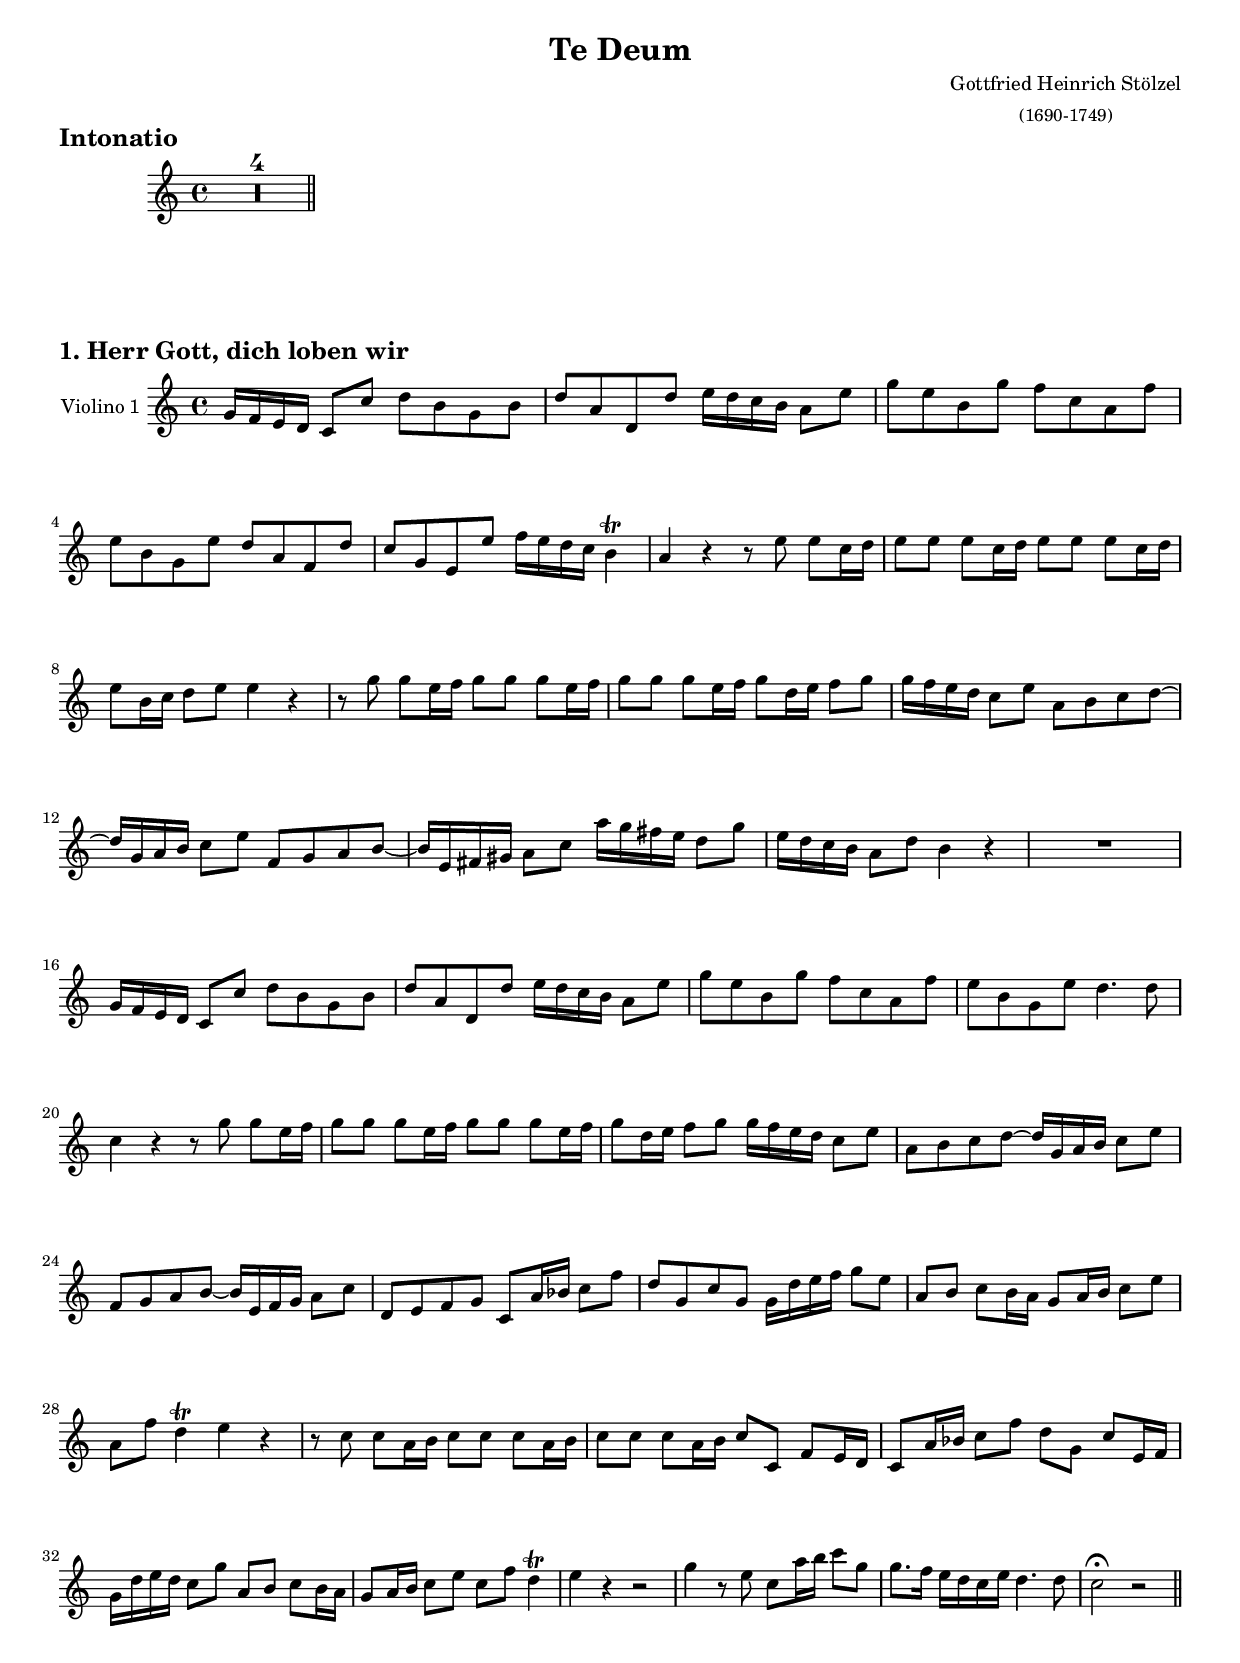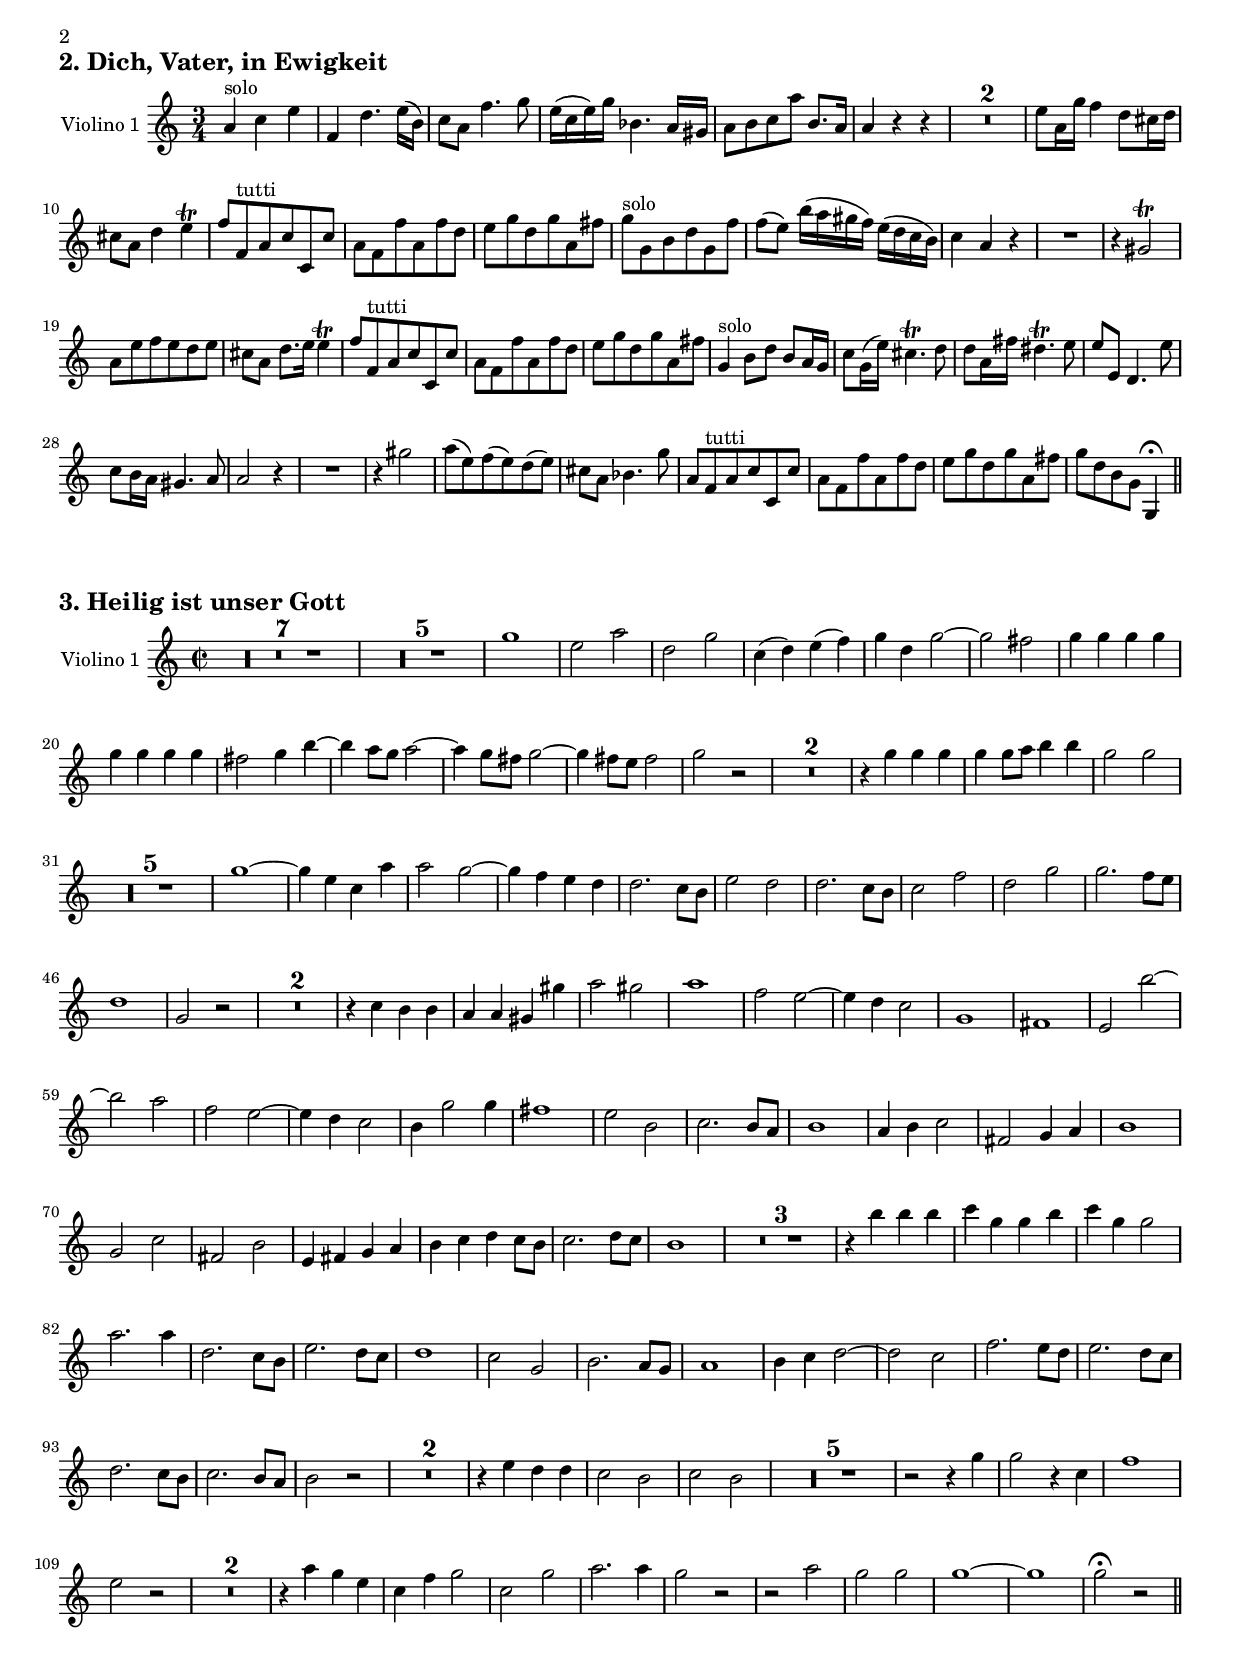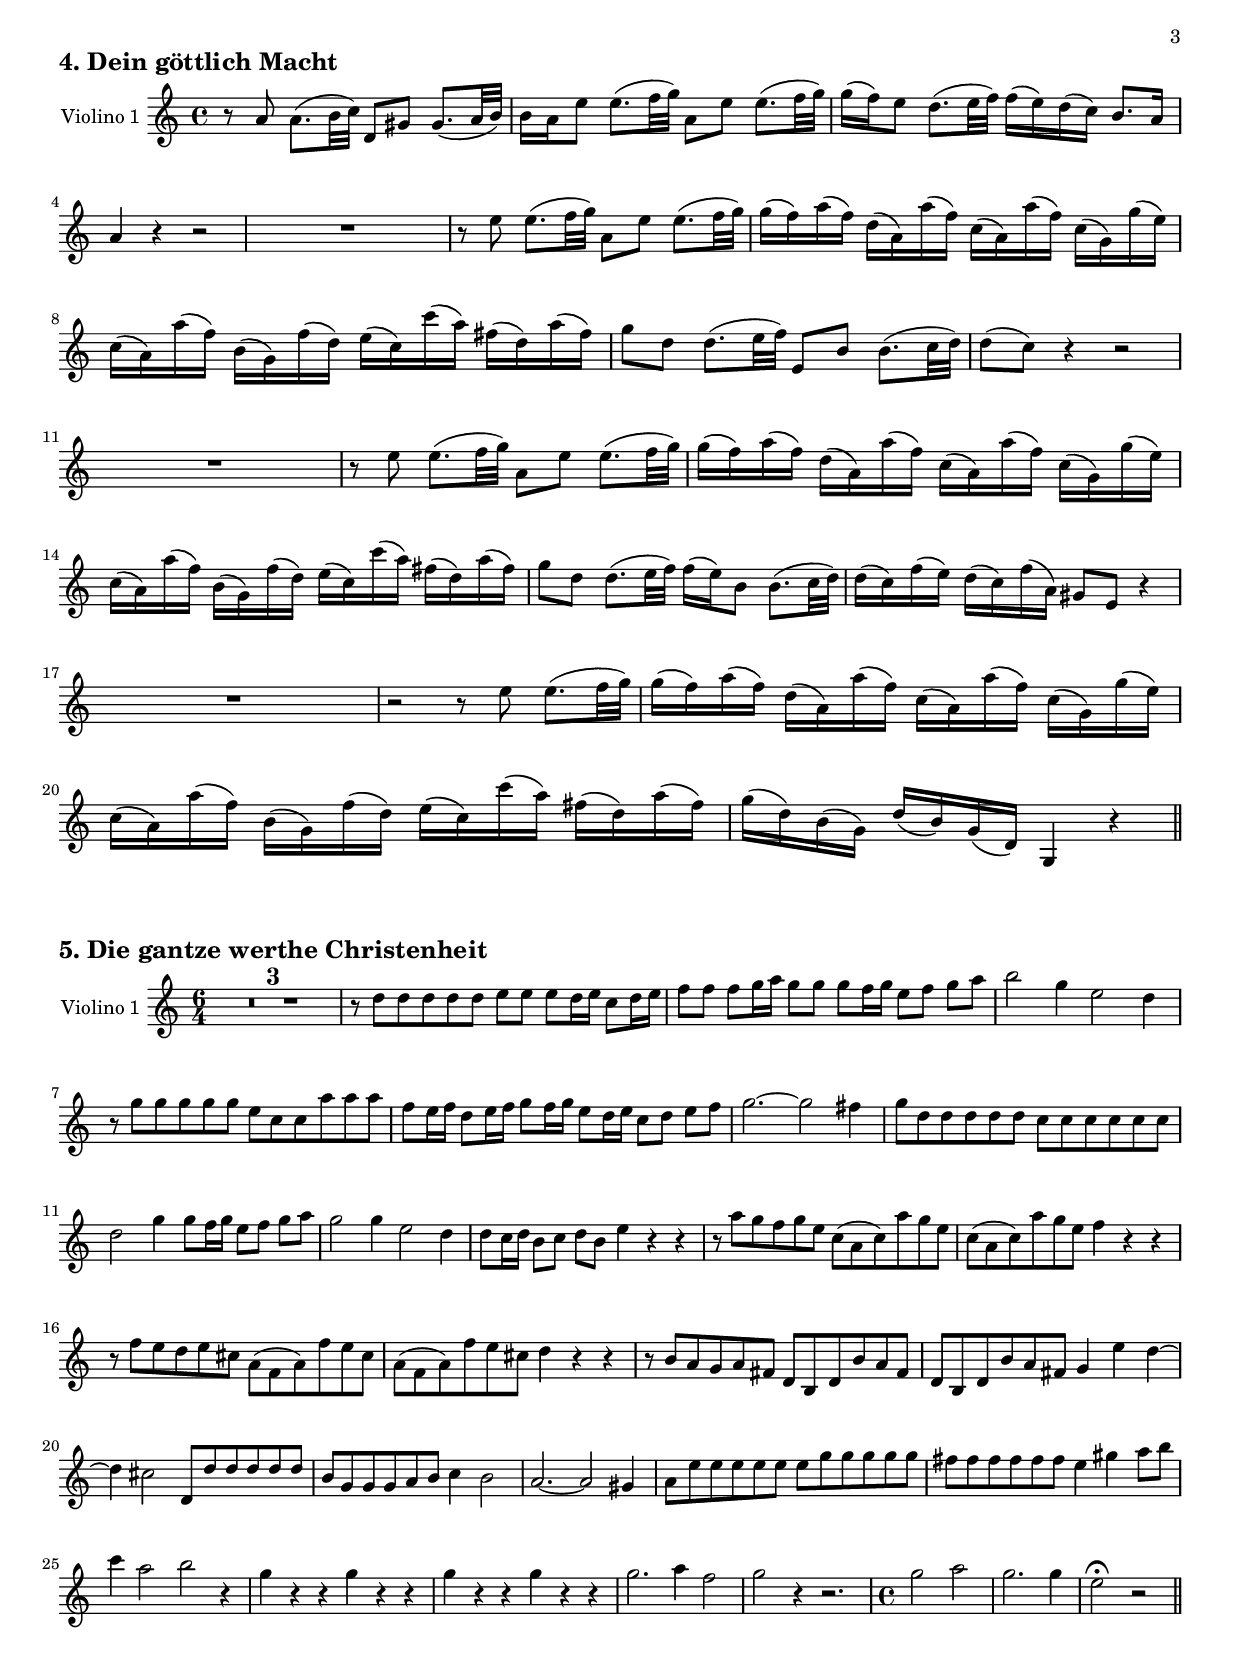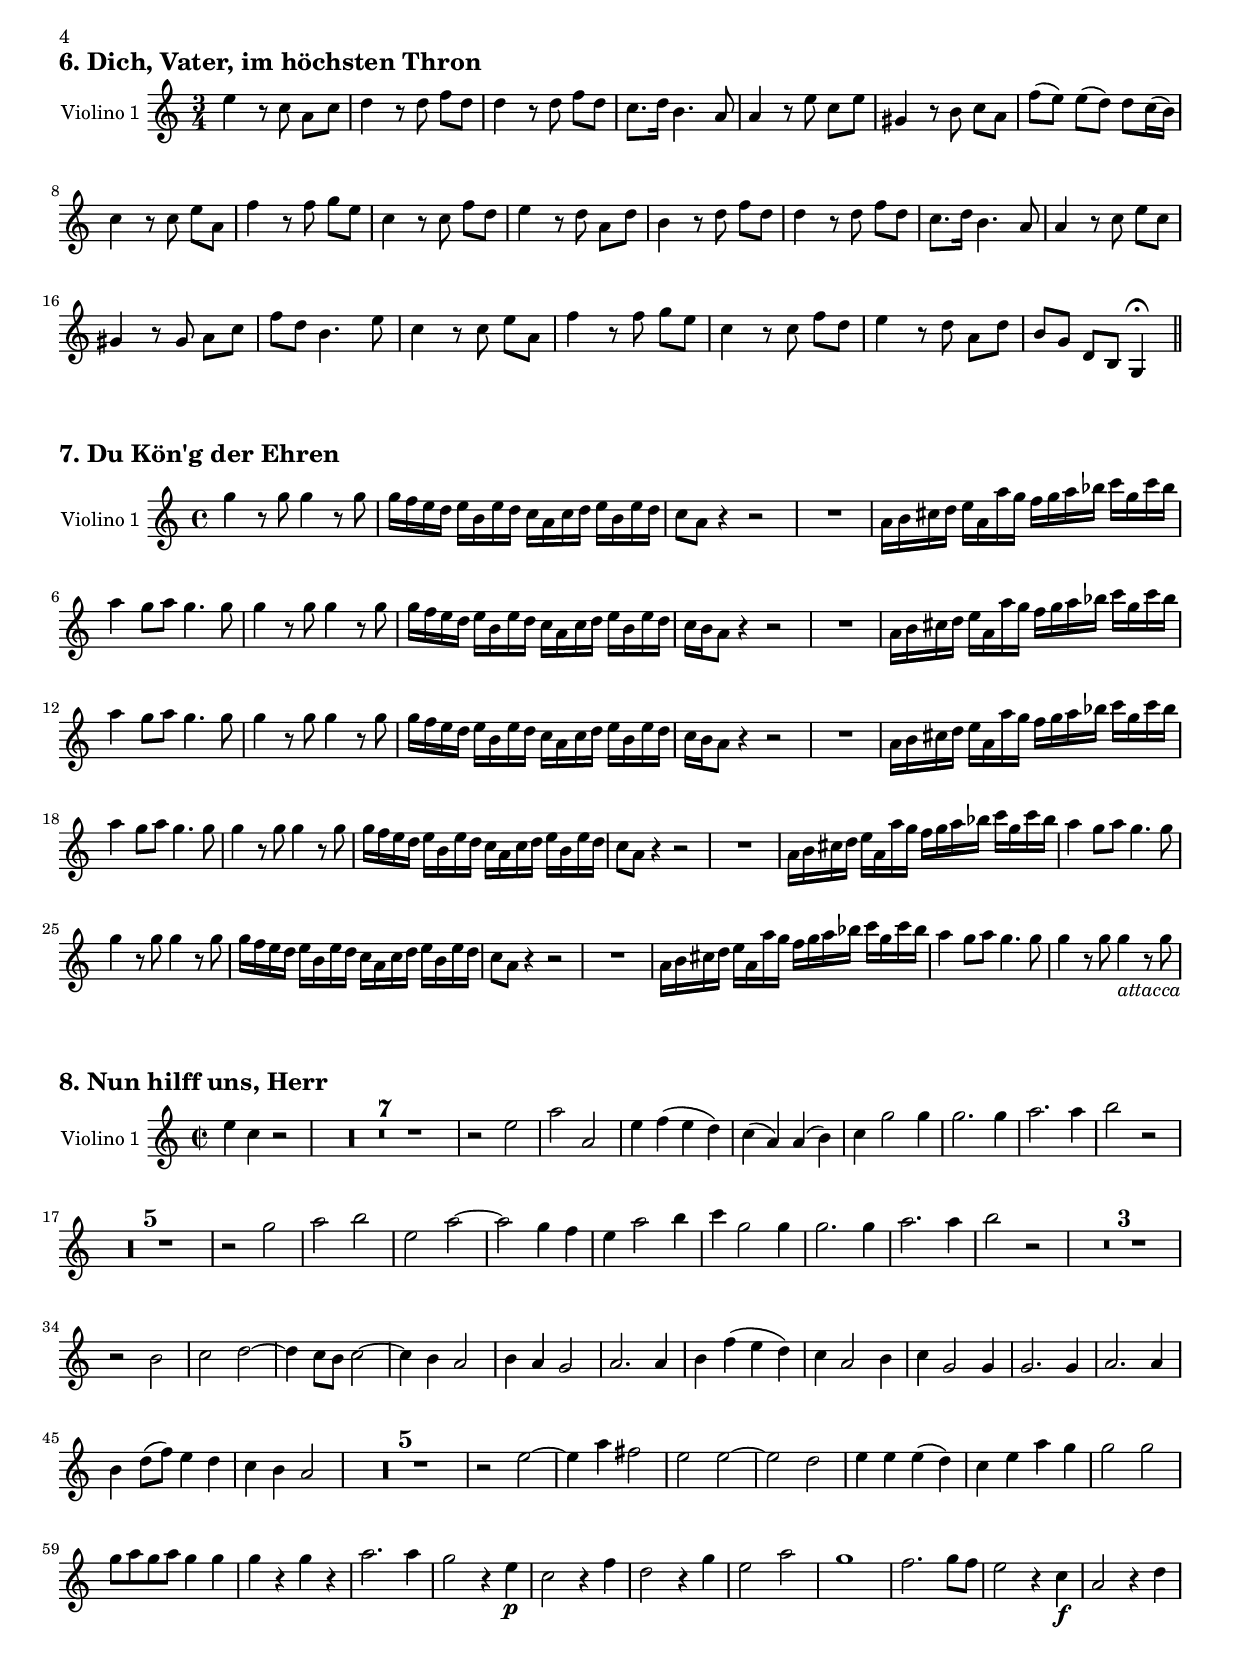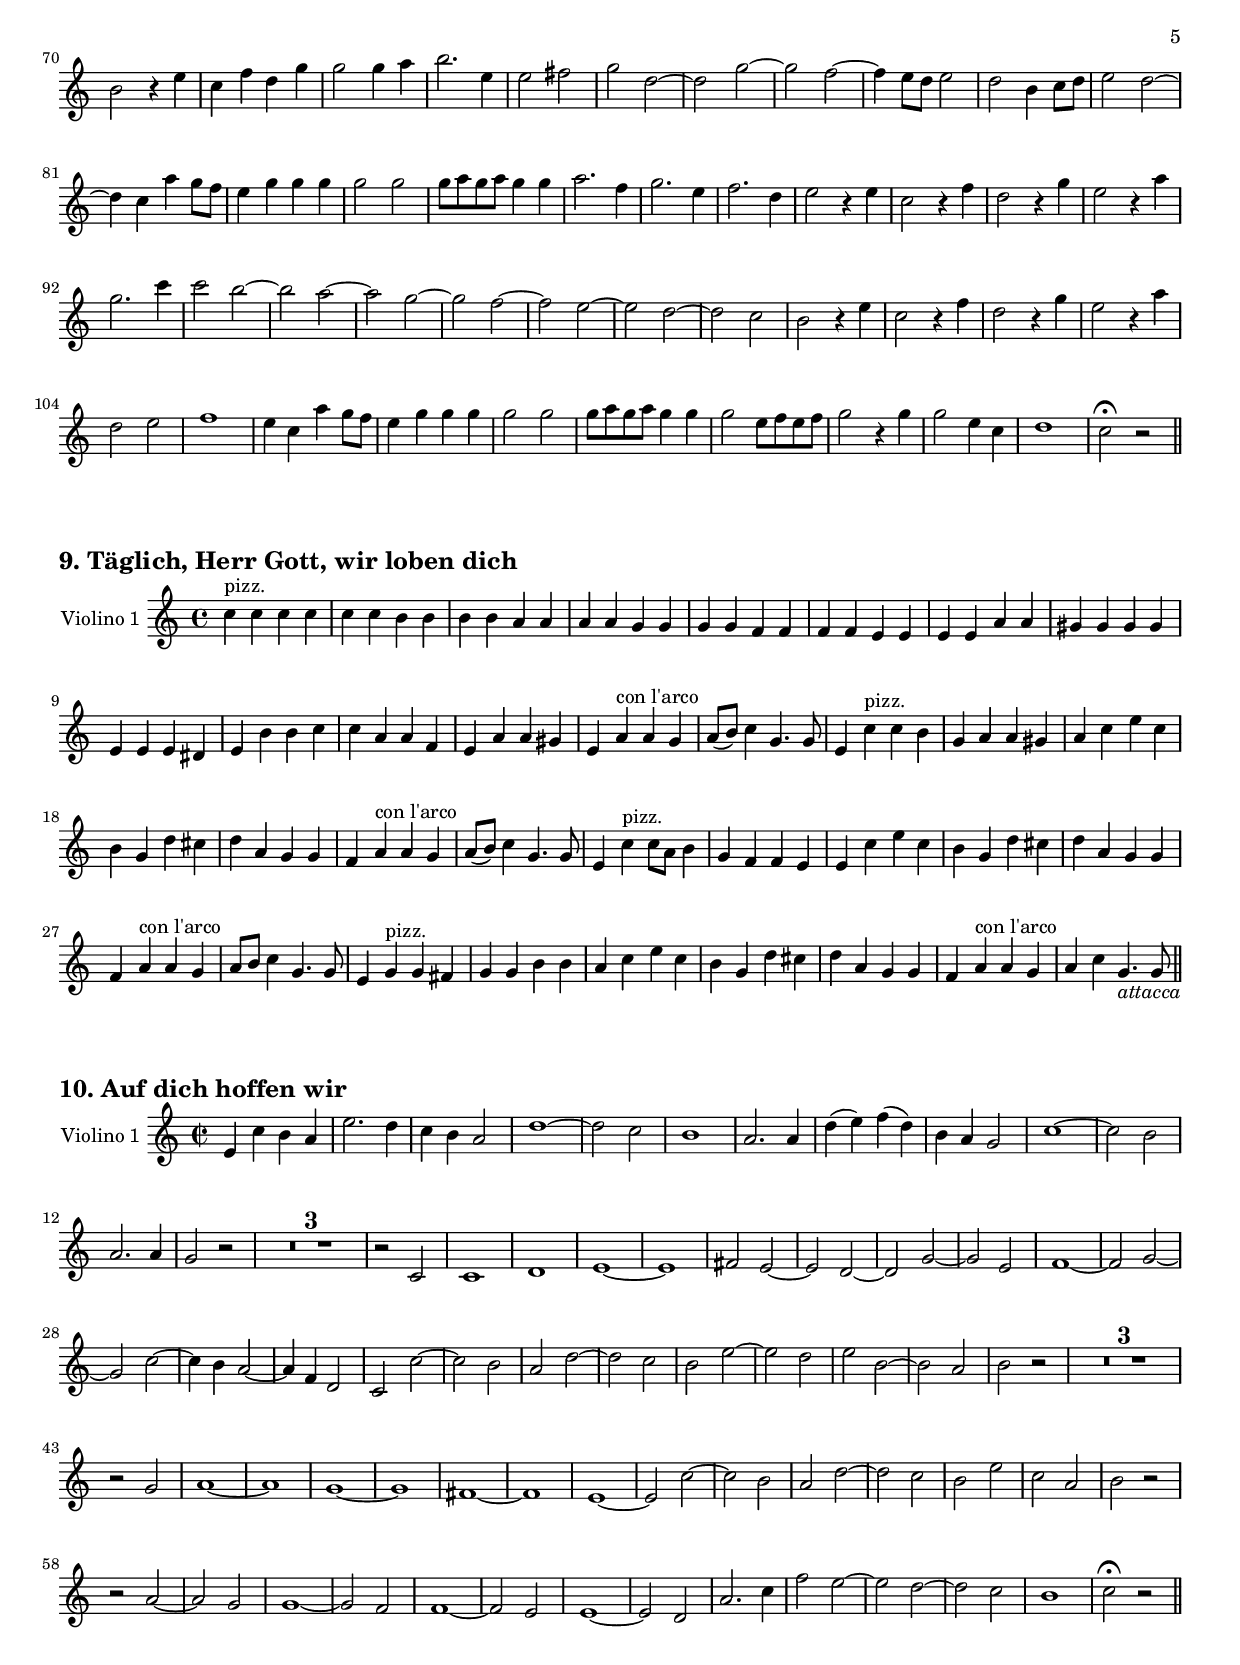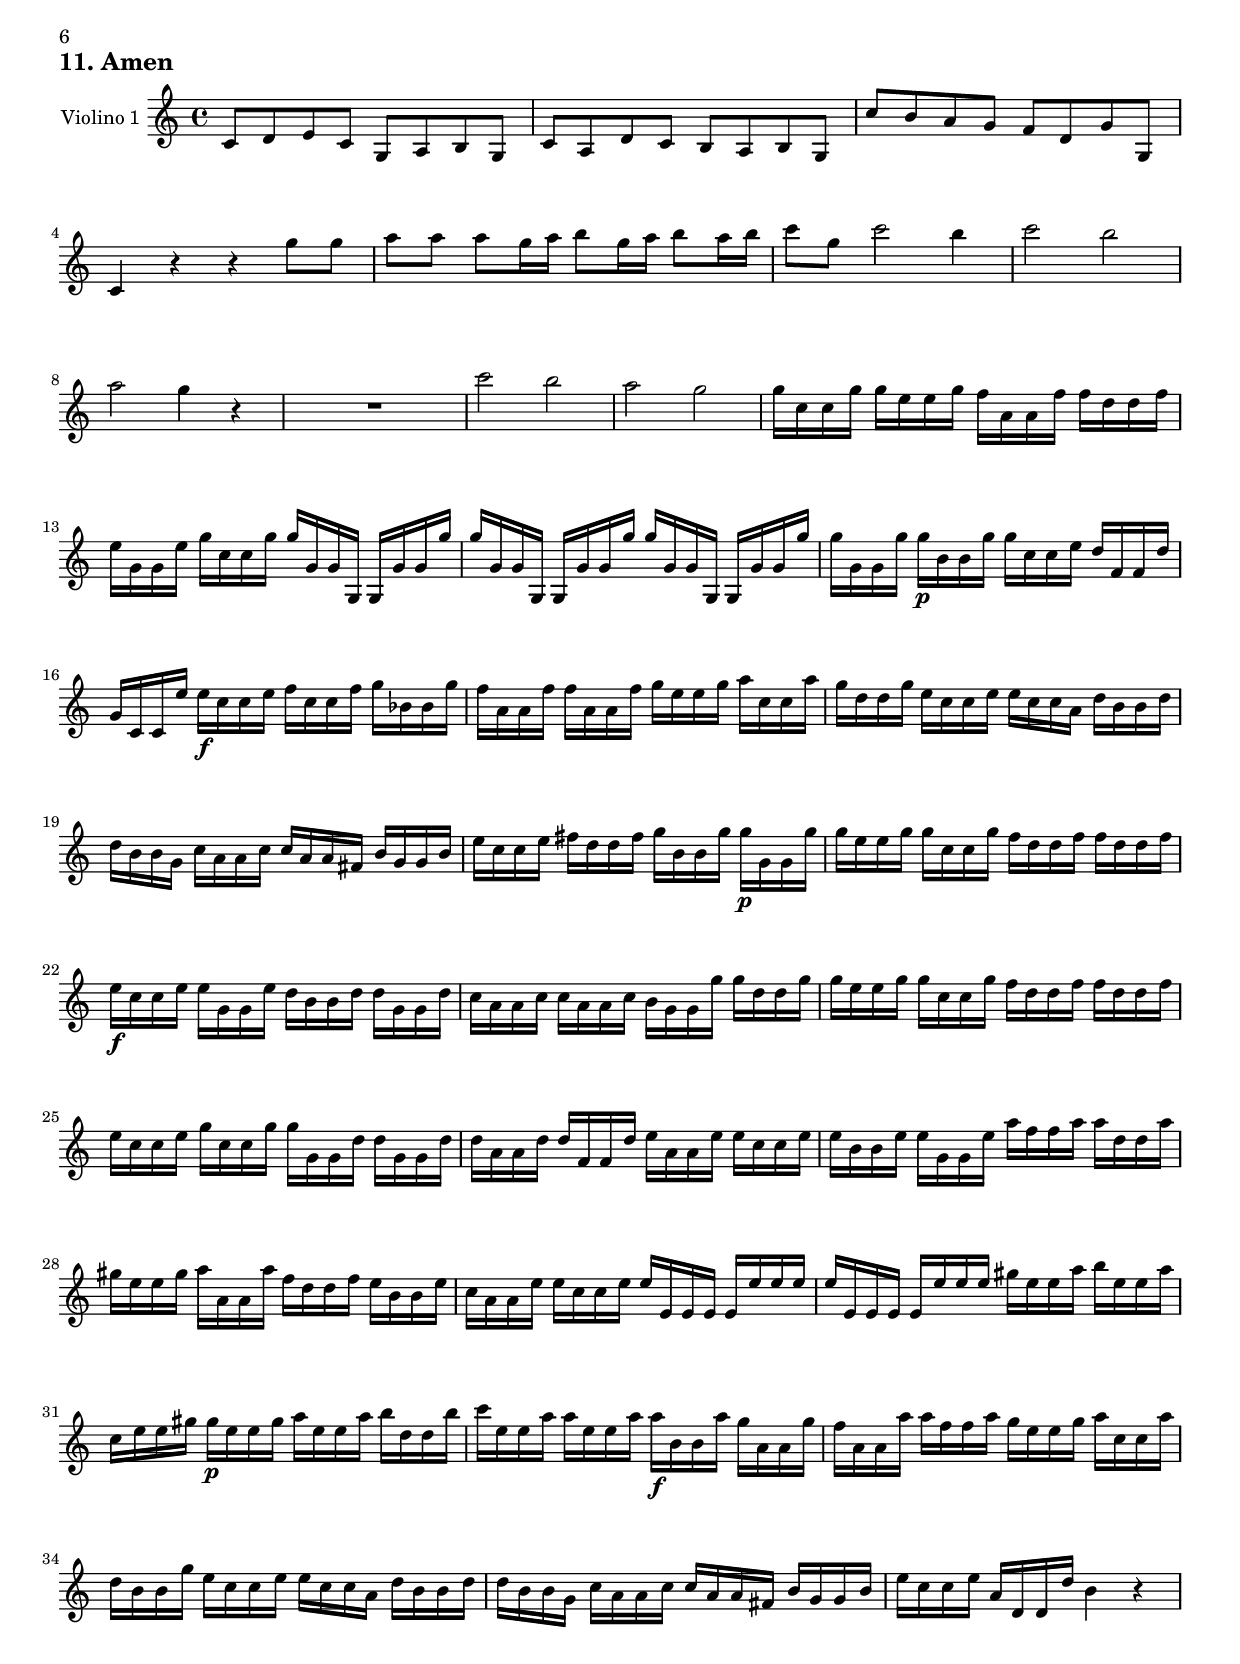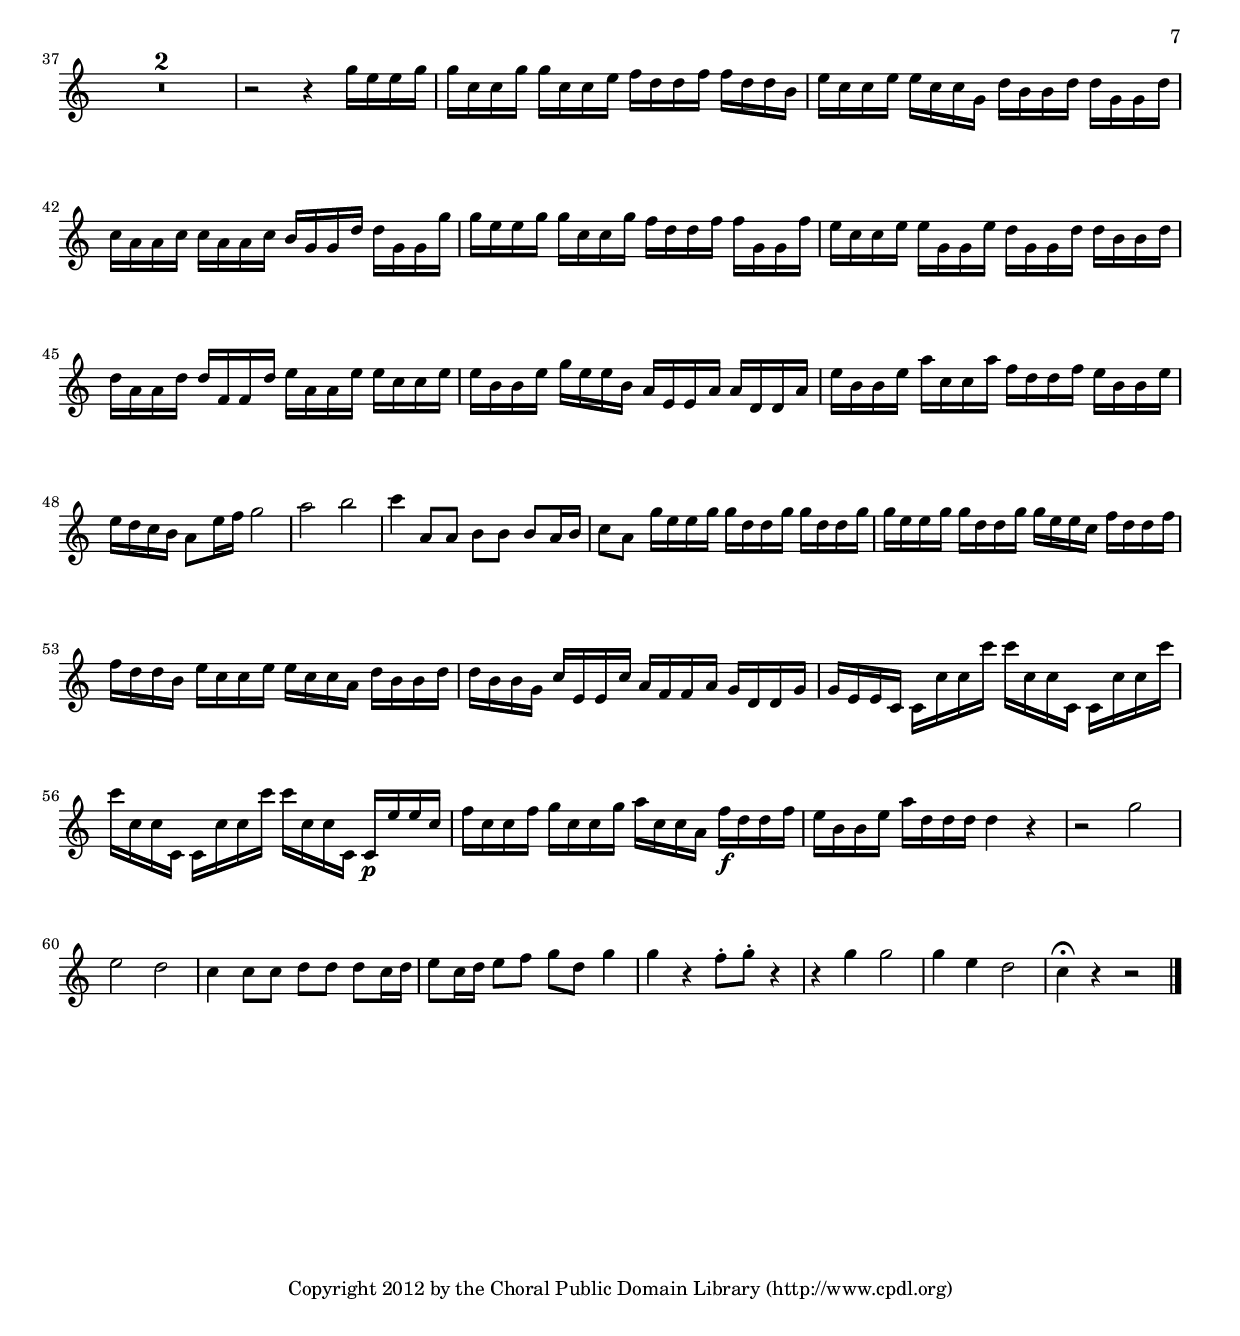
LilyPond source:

%
%
%    G.H. Stölzel - Te Deum
%
%    Orchestermaterial:
%         Stimme 1: Oboe
%         Stimme 2: Trompete 1 - 3
%         Stimme 3: Pauken
%    ---> Stimme 4: Vl. 1
%         Stimme 5: Vl. 2
%         Stimme 6: Vla. 1
%         Stimme 7: Vla. 2
%         Stimme 8: Vcl / Kb
%
%    transponierte Fassung in C-Dur (Original: D-Dur)
%    transposed version in C major (original: D major)
%
%    U. Schweizer (16.06.2012)
% 
%    (C) 2012 Choral Public Domain Library (www.cpdl.org)
%

#(set-global-staff-size 17)

#(set-default-paper-size "a4")

#(define-markup-command (toc-line layout props label text)
  (symbol? markup?)
  (interpret-markup layout props
   (markup #:fill-line (text #:page-ref label "8" "?"))))

\version "2.12.3"

\layout {
   \context { 
      \Score
         skipBars = ##t
         autoBeaming = ##f
   }
}

%
%   Teil 1
%
PartOneVoiceOneZero = \transpose c' bes \relative a' {
    \key d \major \time 4/4 a16 [ g16 fis16 e16 ] d8 [ d'8 ] e8 [ cis8 a8
    cis8 ] | % 2
    e8 [ b8 e,8 e'8 ] fis16 [ e16 d16 cis16 ] b8 [ fis'8 ] | % 3
    a8 [ fis8 cis8 a'8 ] g8 [ d8 b8 g'8 ] | % 4
    fis8 [ cis8 a8 fis'8 ] e8 [ b8 g8 e'8 ] | % 5
    d8 [ a8 fis8 fis'8 ] g16 [ fis16 e16 d16 ] cis4 \trill | % 6
    b4 r4 r8 fis'8 fis8 [ d16 e16 ] | % 7
    fis8 [ fis8 ] fis8 [ d16 e16 ] fis8 [ fis8 ] fis8 [ d16 e16 ] | % 8
    fis8 [ cis16 d16 ] e8 [ fis8 ] fis4 r4 | % 9
    r8 a8 a8 [ fis16 g16 ] a8 [ a8 ] a8 [ fis16 g16 ] | \barNumberCheck
    #10
    a8 [ a8 ] a8 [ fis16 g16 ] a8 [ e16 fis16 ] g8 [ a8 ] | % 11
    a16 [ g16 fis16 e16 ] d8 [ fis8 ] b,8 [ cis8 d8 e8 ~ ] | % 12
    e16 [ a,16 b16 cis16 ] d8 [ fis8 ] g,8 [ a8 b8 cis8 ~ ] | % 13
    cis16 [ fis,16 gis16 ais16 ] b8 [ d8 ] b'16 [ a16 gis16 fis16 ] e8 [
    a8 ] | % 14
    fis16 [ e16 d16 cis16 ] b8 [ e8 ] cis4 r4 | % 15
    R1 | % 16
    a16 [ g16 fis16 e16 ] d8 [ d'8 ] e8 [ cis8 a8 cis8 ] | % 17
    e8 [ b8 e,8 e'8 ] fis16 [ e16 d16 cis16 ] b8 [ fis'8 ] | % 18
    a8 [ fis8 cis8 a'8 ] g8 [ d8 b8 g'8 ] | % 19
    fis8 [ cis8 a8 fis'8 ] e4. e8 | \barNumberCheck #20
    d4 r4 r8 a'8 a8 [ fis16 g16 ] | % 21
    a8 [ a8 ] a8 [ fis16 g16 ] a8 [ a8 ] a8 [ fis16 g16 ] | % 22
    a8 [ e16 fis16 ] g8 [ a8 ] a16 [ g16 fis16 e16 ] d8 [ fis8 ] | % 23
    b,8 [ cis8 d8 e8 ~ ] e16 [ a,16 b16 cis16 ] d8 [ fis8 ] | % 24
    g,8 [ a8 b8 cis8 ~ ] cis16 [ fis,16 g16 a16 ] b8 [ d8 ] | % 25
    e,8 [ fis8 g8 a8 ] d,8 [ b'16 c16 ] d8 [ g8 ] | % 26
    e8 [ a,8 d8 a8 ] a16 [ e'16 fis16 g16 ] a8 [ fis8 ] | % 27
    b,8 [ cis8 ] d8 [ cis16 b16 ] a8 [ b16 cis16 ] d8 [ fis8 ] | % 28
    b,8 [ g'8 ] e4\trill fis4 r4 | % 29
    r8 d8 d8 [ b16 cis16 ] d8 [ d8 ] d8 [ b16 cis16 ] | \barNumberCheck
    #30
    d8 [ d8 ] d8 [ b16 cis16 ] d8 [ d,8 ] g8 [ fis16 e16 ] | % 31
    d8 [ b'16 c16 ] d8 [ g8 ] e8 [ a,8 ] d8 [ fis,16 g16 ] | % 32
    a16 [ e'16 fis16 e16 ] d8 [ a'8 ] b,8 [ cis8 ] d8 [ cis16 b16 ] | % 33
    a8 [ b16 cis16 ] d8 [ fis8 ] d8 [ g8 ] e4\trill | % 34
    fis4 r4 r2 | % 35
    a4 r8 fis8 d8 [ b'16 cis16 ] d8 [ a8 ] | % 36
    a8. [ g16 ] fis16 [ e16 d16 fis16 ] e4. e8 | % 37
    d2 \fermata r2 \bar "||"
    }

%
%   Teil 2
%
PartTwoVoiceSix = \transpose c' bes  \relative b' {
    \key d \major \time 3/4 | % 1
    b4 ^"solo" d4 fis4 | % 2
    g,4 e'4. fis16 ( [ cis16 ) ] | % 3
    d8 [ b8 ] g'4. a8 | % 4
    fis16 ( [ d16 fis16 ) a16 ] c,4. b16 [ ais16 ] | % 5
    b8 [ cis8 d8 b'8 ] cis,8. [ b16 ] | % 6
    b4 r4 r4 | % 7
    R2.*2 | % 9
    fis'8 [ b,16 a'16 ] g4 e8 [ dis16 e16 ] | \barNumberCheck #10
    dis8 [ b8 ] e4 fis4\trill | % 11
    g8 [ g,8 ^"tutti" b8 d8 d,8 d'8 ] | % 12
    b8 [ g8 g'8 b,8 g'8 e8 ] | % 13
    fis8 [ a8 e8 a8 b,8 gis'8 ] | % 14
    | % 14
    a8 ^"solo" [ a,8 cis8 e8 a,8 g'8 ] | % 15
    g8 ( [ fis8 ) ] cis'16 ( [ b16 ais16 g16 ) ] fis16 ( [ e16 d16 cis16
    ) ] | % 16
    d4 b4 r4 | % 17
    R2. | % 18
    r4 ais2 \trill | % 19
    b8 [ fis'8 g8 fis8 e8 fis8 ] | \barNumberCheck #20
    dis8 [ b8 ] e8. [ fis16 ] fis4 \trill | % 21
    g8 [ g,8 ^"tutti" b8 d8 d,8 d'8 ] | % 22
    b8 [ g8 g'8 b,8 g'8 e8 ] | % 23
    fis8 [ a8 e8 a8 b,8 gis'8 ] | % 24
    | % 24
    a,4 ^"solo" cis8 [ e8 ] cis8 [ b16 a16 ] | % 25
    d8 [ a16 ( fis'16 ) ] dis4. \trill e8 | % 26
    e8 [ b16 gis'16 ] eis4. \trill fis8 | % 27
    fis8 [ fis,8 ] e4. fis'8 | % 28
    d8 [ cis16 b16 ] ais4. b8 | % 29
    b2 r4 | \barNumberCheck #30
    R2. | % 31
    r4 ais'2 | % 32
    b8 ( [ fis8 ) g8 ( fis8 ) e8 ( fis8 ) ] | % 33
    dis8 [ b8 ] c4. a'8 | % 34
    b,8 [ g8 ^"tutti" b8 d8 d,8 d'8 ] | % 35
    b8 [ g8 g'8 b,8 g'8 e8 ] | % 36
    fis8 [ a8 e8 a8 b,8 gis'8 ] | % 37
    a8 [ e8 cis8 a8 ] a,4 \fermata \bar "||"
    }

%
%   Teil 3
%
PartThreeVoiceOneZero = \transpose c' bes \relative a'' {
    \key d \major \time 2/2 R1*7 | % 8
    R1*5 | % 13
    a1 | % 14
    fis2 b2 | % 15
    e,2 a2 | % 16
    d,4 ( e4 ) fis4 ( g4 ) | % 17
    a4 e4 a2 ~ | % 18
    a2 gis2 | % 19
    a4 a4 a4 a4 | \barNumberCheck #20
    a4 a4 a4 a4 | % 21
    gis2 a4 cis4 ~ | % 22
    cis4 b8 [ a8 ] b2 ~ | % 23
    b4 a8 [ gis8 ] a2 ~ | % 24
    a4 gis8 [ fis8 ] gis2 | % 25
    a2 r2 | % 26
    R1*2 | % 28
    r4 a4 a4 a4 | % 29
    a4 a8 [ b8 ] cis4 cis4 | \barNumberCheck #30
    a2 a2 | % 31
    R1*5 | % 36
    a1 ~ | % 37
    a4 fis4 d4 b'4 | % 38
    b2 a2 ~ | % 39
    a4 g4 fis4 e4 | \barNumberCheck #40
    e2. d8 [ cis8 ] | % 41
    fis2 e2 | % 42
    e2. d8 [ cis8 ] | % 43
    d2 g2 | % 44
    e2 a2 | % 45
    a2. g8 [ fis8 ] | % 46
    e1 | % 47
    a,2 r2 | % 48
    R1*2 | \barNumberCheck #50
    r4 d4 cis4 cis4 | % 51
    b4 b4 ais4 ais'4 | % 52
    b2 ais2 | % 53
    b1 | % 54
    g2 fis2 ~ | % 55
    fis4 e4 d2 | % 56
    a1 | % 57
    gis1 | % 58
    fis2 cis''2 ~ | % 59
    cis2 b2 | \barNumberCheck #60
    g2 fis2 ~ | % 61
    fis4 e4 d2 | % 62
    cis4 a'2 a4 | % 63
    gis1 | % 64
    fis2 cis2 | % 65
    d2. cis8 [ b8 ] | % 66
    cis1 | % 67
    b4 cis4 d2 | % 68
    gis,2 a4 b4 | % 69
    cis1 | \barNumberCheck #70
    a2 d2 | % 71
    gis,2 cis2 | % 72
    fis,4 gis4 a4 b4 | % 73
    cis4 d4 e4 d8 [ cis8 ] | % 74
    d2. e8 [ d8 ] | % 75
    cis1 | % 76
    R1*3 | % 79
    r4 cis'4 cis4 cis4 | \barNumberCheck #80
    d4 a4 a4 cis4 | % 81
    d4 a4 a2 | % 82
    b2. b4 | % 83
    e,2. d8 [ cis8 ] | % 84
    fis2. e8 [ d8 ] | % 85
    e1 | % 86
    d2 a2 | % 87
    cis2. b8 [ a8 ] | % 88
    b1 | % 89
    cis4 d4 e2 ~ | \barNumberCheck #90
    e2 d2 | % 91
    g2. fis8 [ e8 ] | % 92
    fis2. e8 [ d8 ] | % 93
    e2. d8 [ cis8 ] | % 94
    d2. cis8 [ b8 ] | % 95
    cis2 r2 | % 96
    R1*2 | % 98
    r4 fis4 e4 e4 | % 99
    d2 cis2 | \barNumberCheck #100
    d2 cis2 | % 101
    R1*5 | % 106
    r2 r4 a'4 | % 107
    a2 r4 d,4 | % 108
    g1 | % 109
    fis2 r2 | \barNumberCheck #110
    R1*2 | % 112
    r4 b4 a4 fis4 | % 113
    d4 g4 a2 | % 114
    d,2 a'2 | % 115
    b2. b4 | % 116
    a2 r2 | % 117
    r2 b2 | % 118
    a2 a2 | % 119
    a1 ~ | \barNumberCheck #120
    a1 | % 121
    a2 \fermata r2 \bar "||"
    }

%
%   Teil 4
%
PartFourVoiceSix = \transpose c' bes \relative b' {
    \key d \major \time 4/4 r8 b8 b8. ( [ cis32 d32 ) ] e,8 [ ais8 ] ais8.
    ( [ b32  cis32 ) ] | % 2
    cis16 [ b16 fis'8 ] fis8. ( [ g32 a32 ) ] b,8 [ fis'8 ] fis8. ( [ g32
    a32 ) ] | % 3
    a16 ( [ g16 ) fis8 ] e8. ( [ fis32 g32 ) ] g16 ( [ fis16 ) e16 ( d16
    ) ] cis8. [ b16 ] | % 4
    b4 r4 r2 | % 5
    R1 | % 6
    r8 fis'8 fis8. ( [ g32 a32 ) ] b,8 [ fis'8 ] fis8. ( [ g32 a32 ) ] | % 7
    a16 ( [ g16 ) b16 ( g16 ) ] e16 ( [ b16 ) b'16 ( g16 ) ] d16 ( [ b16
    ) b'16 ( g16 ) ] d16 ( [ a16 ) a'16 ( fis16 ) ] | % 8
    d16 ( [ b16 ) b'16 ( g16 ) ] cis,16 ( [ a16 ) g'16 ( e16 ) ] fis16 (
    [ d16 ) d'16 ( b16 ) ] gis16 ( [ e16 ) b'16 ( gis16 ) ] | % 9
    a8 [ e8 ] e8. ( [ fis32 g32 ) ] fis,8 [ cis'8 ] cis8. ( [ d32 e32 )
    ] | \barNumberCheck #10
    e8 ( [ d8 ) ] r4 r2 | % 11
    R1 | % 12
    r8 fis8 fis8. ( [ g32 a32 ) ] b,8 [ fis'8 ] fis8. ( [ g32 a32 ) ] | % 13
    a16 ( [ g16 ) b16 ( g16 ) ] e16 ( [ b16 ) b'16 ( g16 ) ] d16 ( [ b16
    ) b'16 ( g16 ) ] d16 ( [ a16 ) a'16 ( fis16 ) ] | % 14
    d16 ( [ b16 ) b'16 ( g16 ) ] cis,16 ( [ a16 ) g'16 ( e16 ) ] fis16 ( [ d16
    ) d'16 ( b16 ) ] gis16 ( [ e16 ) b'16 ( gis16 ) ] | % 15
    | % 15
    a8 [ e8 ] e8. ( [ fis32 g32 ) ] g16 ( [ fis16 ) cis8 ] cis8.
    ( [ d32 e32 ) ] | % 16
    e16 ( [ d16 ) g16 ( fis16 ) ] e16 ( [ d16 ) g16 ( b,16 ) ] ais8 [
    fis8 ] r4 | % 17
    R1 | % 18
    r2 r8 fis'8 fis8. ( [ g32 a32 ) ] | % 19
    a16 ( [ g16 ) b16 ( g16 ) ] e16 ( [ b16 ) b'16 ( g16 ) ] d16 ( [ b16
    ) b'16 ( g16 ) ] d16 ( [ a16 ) a'16 ( fis16 ) ] | \barNumberCheck #20
    d16 ( [ b16 ) b'16 ( g16 ) ] cis,16 ( [ a16 ) g'16 ( e16 ) ] fis16 (
    [ d16 ) d'16 ( b16 ) ] gis16 ( [ e16 ) b'16 ( gis16 ) ] | % 21
    a16 ( [ e16 ) cis16 ( a16 ) ] e'16 ( [ cis16 ) a16 ( e16 ) ] a,4 r4
    \bar "||"
    }

%
%   Teil 5
%
PartFiveVoiceOneZero = \transpose c' bes  \relative e'' {
    \key d \major \time 6/4 R1.*3 | % 4
    r8 e8 [ e8 e8 e8 e8 ] fis8 [ fis8 ] fis8 [ e16 fis16 ] d8 [ e16 fis16
    ] | % 5
    g8 [ g8 ] g8 [ a16 b16 ] a8 [ a8 ] a8 [ g16 a16 ] fis8 [ g8 ] a8 [ b8
    ] | % 6
    cis2 a4 fis2 e4 | % 7
    r8 a8 [ a8 a8 a8 a8 ] fis8 [ d8 d8 b'8 b8 b8 ] | % 8
    g8 [ fis16 g16 ] e8 [ fis16 g16 ] a8 [ g16 a16 ] fis8 [ e16 fis16 ]
    d8 [ e8 ] fis8 [ g8 ] | % 9
    a2. ~ a2 gis4 | \barNumberCheck #10
    a8 [ e8 e8 e8 e8 e8 ] d8 [ d8 d8 d8 d8 d8 ] | % 11
    e2 a4 a8 [ g16 a16 ] fis8 [ g8 ] a8 [ b8 ] | % 12
    a2 a4 fis2 e4 | % 13
    e8 [ d16 e16 ] cis8 [ d8 ] e8 [ cis8 ] fis4 r4 r4 | % 14
    r8 b8 [ a8 g8 a8 fis8 ] d8 ( [ b8 d8 ) b'8 a8 fis8 ] | % 15
    d8 ( [ b8 d8 ) b'8 a8 fis8 ] g4 r4 r4 | % 16
    r8 g8 [ fis8 e8 fis8 dis8 ] b8 ( [ g8 b8 ) g'8 fis8 dis8 ] | % 17
    b8 ( [ g8 b8 ) g'8 fis8 dis8 ] e4 r4 r4 | % 18
    r8 cis8 [ b8 a8 b8 gis8 ] e8 [ cis8 e8 cis'8 b8 gis8 ] | % 19
    e8 [ cis8 e8 cis'8 b8 gis8 ] a4 fis'4 e4 ~ | \barNumberCheck #20
    e4 dis2 e,8 [ e'8 e8 e8 e8 e8 ] | % 21
    cis8 [ a8 a8 a8 b8 cis8 ] d4 cis2 | % 22
    b2. ~ b2 ais4 | % 23
    b8 [ fis'8 fis8 fis8 fis8 fis8 ] fis8 [ a8 a8 a8 a8 a8 ] | % 24
    gis8 [ gis8 gis8 gis8 gis8 gis8 ] fis4 ais4 b8 [ cis8 ] | % 25
    d4 b2 cis2 r4 | % 26
    a4 r4 r4 a4 r4 r4 | % 27
    a4 r4 r4 a4 r4 r4 | % 28
    a2. b4 g2 | % 29
    a2 r4 r2. | \barNumberCheck #30
    \time 4/4  a2 b2 | % 31
    a2. a4 | % 32
    fis2 \fermata r2 \bar "||" % 33
    }

%
%   Teil 6
%
PartSixVoiceSix = \transpose c' bes \relative fis'' {
    \key d \major \time 3/4 fis4 r8 d8 b8 [ d8 ] | % 2
    e4 r8 e8 g8 [ e8 ] | % 3
    e4 r8 e8 g8 [ e8 ] | % 4
    d8. [ e16 ] cis4. b8 | % 5
    b4 r8 fis'8 d8 [ fis8 ] | % 6
    ais,4 r8 cis8 d8 [ b8 ] | % 7
    g'8 ( [ fis8 ) ] fis8 ( [ e8 ) ] e8 [ d16 ( cis16 ) ] | % 8
    d4 r8 d8 fis8 [ b,8 ] | % 9
    g'4 r8 g8 a8 [ fis8 ] | \barNumberCheck #10
    d4 r8 d8 g8 [ e8 ] | % 11
    fis4 r8 e8 b8 [ e8 ] | % 12
    cis4 r8 e8 g8 [ e8 ] | % 13
    e4 r8 e8 g8 [ e8 ] | % 14
    d8. [ e16 ] cis4. b8 | % 15
    b4 r8 d8 fis8 [ d8 ] | % 16
    ais4 r8 ais8 b8 [ d8 ] | % 17
    g8 [ e8 ] cis4. fis8 | % 18
    d4 r8 d8 fis8 [ b,8 ] | % 19
    g'4 r8 g8 a8 [ fis8 ] | \barNumberCheck #20
    d4 r8 d8 g8 [ e8 ] | % 21
    fis4 r8 e8 b8 [ e8 ] | % 22
    cis8 [ a8 ] e8 [ cis8 ] a4 \fermata \bar "||"
    }

%
%   Teil 7
%
PartSevenVoiceOneZero = \transpose c' bes \relative a'' {
    \key d \major \time 4/4 a4 r8 a8 a4 r8 a8 | % 2
    a16 [ g16 fis16 e16 ] fis16 [ cis16 fis16 e16 ] d16 [ b16 d16 e16 ]
    fis16 [ cis16 fis16 e16 ] | % 3
    d8 [ b8 ] r4 r2 | % 4
    R1 | % 5
    b16 [ cis16 dis16 e16 ] fis16 [ b,16 b'16 a16 ] g16 [ a16 b16 c16 ]
    d16 [ a16 d16 c16 ] | % 6
    b4 a8 [ b8 ] a4. a8 | % 7
    a4 r8 a8 a4 r8 a8 | % 8
    a16 [ g16 fis16 e16 ] fis16 [ cis16 fis16 e16 ] d16 [ b16 d16 e16 ]
    fis16 [ cis16 fis16 e16 ] | % 9
    d16 [ cis16 b8 ] r4 r2 | \barNumberCheck #10
    R1 | % 11
    b16 [ cis16 dis16 e16 ] fis16 [ b,16
    b'16 a16 ] g16 [ a16 b16 c16 ] d16 [ a16 d16 c16 ] | % 12
    b4 a8 [ b8 ] a4. a8 | % 13
    a4 r8 a8 a4 r8 a8 | % 14
    a16 [ g16 fis16 e16 ] fis16 [ cis16 fis16 e16 ] d16 [ b16 d16 e16 ]
    fis16 [ cis16 fis16 e16 ] | % 15
    d16 [ cis16 b8 ] r4 r2 | % 16
    R1 | % 17
    b16 [ cis16 dis16 e16 ] fis16 [ b,16 b'16 a16 ] g16 [ a16 b16 c16 ]
    d16 [ a16 d16 c16 ] | % 18
    b4 a8 [ b8 ] a4. a8 | % 19
    a4 r8 a8 a4 r8 a8 | \barNumberCheck #20
    a16 [ g16 fis16 e16 ] fis16 [ cis16 fis16 e16 ] d16 [ b16 d16 e16 ]
    fis16 [ cis16 fis16 e16 ] | % 21
    d8 [ b8 ] r4 r2 | % 22
    R1 | % 23
    b16 [ cis16 dis16 e16 ] fis16 [ b,16 b'16 a16 ] g16 [ a16 b16 c16 ]
    d16 [ a16 d16 c16 ] | % 24
    b4 a8 [ b8 ] a4. a8 | % 25
    a4 r8 a8 a4 r8 a8 | % 26
    a16 [ g16 fis16 e16 ] fis16 [ cis16 fis16 e16 ] d16 [ b16 d16 e16 ]
    fis16 [ cis16 fis16 e16 ] | % 27
    d8 [ b8 ] r4 r2 | % 28
    R1 | % 29
    b16 [ cis16 dis16 e16 ] fis16 [ b,16 b'16 a16 ] g16 [ a16 b16 c16 ]
    d16 [ a16 d16 c16 ] | \barNumberCheck #30
    b4 a8 [ b8 ] a4. a8 | % 31
    a4 r8 a8 a4_\markup{\italic attacca } r8 a8 }

%
%   Teil 8
%
PartEightVoiceOneZero =  \transpose c' bes \relative fis'' {
    \key d \major \time 2/2 fis4 d4 r2 | % 2
    R1*7 | % 9
    r2 fis2 | \barNumberCheck #10
    b2 b,2 | % 11
    fis'4 g4 ( fis4 e4 ) | % 12
    d4 ( b4 ) b4 ( cis4 ) | % 13
    d4 a'2 a4 | % 14
    a2. a4 | % 15
    b2. b4 | % 16
    cis2 r2 | % 17
    R1*5 | % 22
    r2 a2 | % 23
    b2 cis2 | % 24
    fis,2 b2 ~ | % 25
    b2 a4 g4 | % 26
    fis4 b2 cis4 | % 27
    d4 a2 a4 | % 28
    a2. a4 | % 29
    b2. b4 | \barNumberCheck #30
    cis2 r2 | % 31
    R1*3 | % 34
    r2 cis,2 | % 35
    d2 e2 ~ | % 36
    e4 d8 [ cis8 ] d2 ~ | % 37
    d4 cis4 b2 | % 38
    cis4 b4 a2 | % 39
    b2. b4 | \barNumberCheck #40
    cis4 g'4 ( fis4 e4 ) | % 41
    d4 b2 cis4 | % 42
    d4 a2 a4 | % 43
    a2. a4 | % 44
    b2. b4 | % 45
    cis4 e8 ( [ g8 ) ] fis4 e4 | % 46
    d4 cis4 b2 | % 47
    R1*5 | % 52
    r2 fis'2 ~ | % 53
    fis4 b4 gis2 | % 54
    fis2 fis2 ~ | % 55
    fis2 e2 | % 56
    fis4 fis4 fis4 ( e4 ) | % 57
    d4 fis4 b4 a4 | % 58
    a2 a2 | % 59
    a8 [ b8 a8 b8 ] a4 a4 | \barNumberCheck #60
    a4 r4 a4 r4 | % 61
    b2. b4 | % 62
    a2 r4 fis4 \p | % 63
    d2 r4 g4 | % 64
    e2 r4 a4 | % 65
    fis2 b2 | % 66
    a1 | % 67
    g2. a8 [ g8 ] | % 68
    fis2 r4 d4 \f | % 69
    b2 r4 e4 | \barNumberCheck #70
    cis2 r4 fis4 | % 71
    d4 g4 e4 a4 | % 72
    a2 a4 b4 | % 73
    cis2. fis,4 | % 74
    fis2 gis2 | % 75
    a2 e2 ~ | % 76
    e2 a2 ~ | % 77
    a2 g2 ~ | % 78
    g4 fis8 [ e8 ] fis2 | % 79
    e2 cis4 d8 [ e8 ] | \barNumberCheck #80
    fis2 e2 ~ | % 81
    e4 d4 b'4 a8 [ g8 ] | % 82
    fis4 a4 a4 a4 | % 83
    a2 a2 | % 84
    a8 [ b8 a8 b8 ] a4 a4 | % 85
    b2. g4 | % 86
    a2. fis4 | % 87
    g2. e4 | % 88
    fis2 r4 fis4 | % 89
    d2 r4 g4 | \barNumberCheck #90
    e2 r4 a4 | % 91
    fis2 r4 b4 | % 92
    a2. d4 | % 93
    d2 cis2 ~ | % 94
    cis2 b2 ~ | % 95
    b2 a2 ~ | % 96
    a2 g2 ~ | % 97
    g2 fis2 ~ | % 98
    fis2 e2 ~ | % 99
    e2 d2 | \barNumberCheck #100
    cis2 r4 fis4 | % 101
    d2 r4 g4 | % 102
    e2 r4 a4 | % 103
    fis2 r4 b4 | % 104
    e,2 fis2 | % 105
    g1 | % 106
    fis4 d4 b'4 a8 [ g8 ] | % 107
    fis4 a4 a4 a4 | % 108
    a2 a2 | % 109
    a8 [ b8 a8 b8 ] a4 a4 | \barNumberCheck #110
    a2 fis8 [ g8 fis8 g8 ] | % 111
    a2 r4 a4 | % 112
    a2 fis4 d4 | % 113
    e1 | % 114
    d2 \fermata r2 \bar "||"
    }

%
%   Teil 9
%
PartNineVoiceSix = \transpose c' bes \relative d'' {
    \key d \major \time 4/4 | % 1
    d4 ^"pizz." d4 d4 d4 | % 2
    d4 d4 cis4 cis4 | % 3
    cis4 cis4 b4 b4 | % 4
    b4 b4 a4 a4 | % 5
    a4 a4 g4 g4 | % 6
    g4 g4 fis4 fis4 | % 7
    fis4 fis4 b4 b4 | % 8
    ais4 ais4 ais4 ais4 | % 9
    fis4 fis4 fis4 eis4 | \barNumberCheck #10
    fis4 cis'4 cis4 d4 | % 11
    d4 b4 b4 g4 | % 12
    fis4 b4 b4 ais4 | % 13
    fis4 b4^"con l'arco" b4 a4 | % 14
    b8 ( [ cis8 ) ] d4 a4. a8 | % 15
    fis4 d'4^"pizz." d4 cis4 | % 16
    a4 b4 b4 ais4 | % 17
    b4 d4 fis4 d4 | % 18
    cis4 a4 e'4 dis4 | % 19
    e4 b4 a4 a4 | \barNumberCheck #20
    g4 b4^"con l'arco" b4 a4 | % 21
    b8 ( [ cis8 ) ] d4 a4. a8 | % 22
    fis4 d'4 ^"pizz." d8 [ b8 ] cis4 | % 23
    a4 g4 g4 fis4 | % 24
    fis4 d'4 fis4 d4 | % 25
    cis4 a4 e'4 dis4 | % 26
    e4 b4 a4 a4 | % 27
    g4 b4^"con l'arco" b4 a4 | % 28
    b8 [ cis8 ] d4 a4. a8 | % 29
    fis4 a4^"pizz." a4 gis4 | \barNumberCheck #30
    a4 a4 cis4 cis4 | % 31
    b4 d4 fis4 d4 | % 32
    cis4 a4 e'4 dis4 | % 33
    e4 b4 a4 a4 | % 34
    g4 b4^"con l'arco" b4 a4 | % 35
    b4 d4 a4._\markup{\italic attacca } a8 \bar "||"
    }

%
%   Teil 10
%
PartTenVoiceSix = \transpose c' bes \relative fis' {
    \key d \major \time 2/2 fis4 d'4 cis4 b4 | % 2
    fis'2. e4 | % 3
    d4 cis4 b2 | % 4
    e1 ~ | % 5
    e2 d2 | % 6
    cis1 | % 7
    b2. b4 | % 8
    e4 ( fis4 ) g4 ( e4 ) | % 9
    cis4 b4 a2 | \barNumberCheck #10
    d1 ~ | % 11
    d2 cis2 | % 12
    b2. b4 | % 13
    a2 r2 | % 14
    R1*3 | % 17
    r2 d,2 | % 18
    d1 | % 19
    e1 | \barNumberCheck #20
    fis1 ~ | % 21
    fis1 | % 22
    gis2 fis2 ~ | % 23
    fis2 e2 ~ | % 24
    e2 a2 ~ | % 25
    a2 fis2 | % 26
    g1 ~ | % 27
    g2 a2 ~ | % 28
    a2 d2 ~ | % 29
    d4 cis4 b2 ~ | \barNumberCheck #30
    b4 g4 e2 | % 31
    d2 d'2 ~ | % 32
    d2 cis2 | % 33
    b2 e2 ~ | % 34
    e2 d2 | % 35
    cis2 fis2 ~ | % 36
    fis2 e2 | % 37
    fis2 cis2 ~ | % 38
    cis2 b2 | % 39
    cis2 r2 | \barNumberCheck #40
    R1*3 | % 43
    r2 a2 | % 44
    b1 ~ | % 45
    b1 | % 46
    a1 ~ | % 47
    a1 | % 48
    gis1 ~ | % 49
    gis1 | \barNumberCheck #50
    fis1 ~ | % 51
    fis2 d'2 ~ | % 52
    d2 cis2 | % 53
    b2 e2 ~ | % 54
    e2 d2 | % 55
    cis2 fis2 | % 56
    d2 b2 | % 57
    cis2 r2 | % 58
    r2 b2 ~ | % 59
    b2 a2 | \barNumberCheck #60
    a1 ~ | % 61
    a2 g2 | % 62
    g1 ~ | % 63
    g2 fis2 | % 64
    fis1 ~ | % 65
    fis2 e2 | % 66
    b'2. d4 | % 67
    g2 fis2 ~ | % 68
    fis2 e2 ~ | % 69
    e2 d2 | \barNumberCheck #70
    cis1 | % 71
    d2 \fermata r2 \bar "||"
    }

%
%   Teil 11
%
PartElevenVoiceOneZero = \transpose c' bes \relative d' {
    \key d \major \time 4/4 d8 [ e8 fis8 d8 ] a8 [ b8 cis8 a8 ] | % 2
    d8 [ b8 e8 d8 ] cis8 [ b8 cis8 a8 ] | % 3
    d'8 [ cis8 b8 a8 ] g8 [ e8 a8 a,8 ] | % 4
    d4 r4 r4 a''8 [ a8 ] | % 5
    b8 [ b8 ] b8 [ a16 b16 ] cis8 [ a16 b16 ] cis8 [ b16 cis16 ] | % 6
    d8 [ a8 ] d2 cis4 | % 7
    d2 cis2 | % 8
    b2 a4 r4 | % 9
    R1 | \barNumberCheck #10
    d2 cis2 | % 11
    b2 a2 | % 12
    a16 [ d,16 d16 a'16 ] a16 [ fis16 fis16 a16 ] g16 [ b,16 b16 g'16 ]
    g16 [ e16 e16 g16 ] | % 13
    fis16 [ a,16 a16 fis'16 ] a16 [ d,16 d16 a'16 ] a16 [ a,16 a16 a,16
    ] a16 [ a'16 a16 a'16 ] | % 14
    a16 [ a,16 a16 a,16 ] a16 [ a'16 a16 a'16 ] a16 [ a,16 a16 a,16 ] a16
    [ a'16 a16 a'16 ] | % 15
    a16 [ a,16 a16 a'16 ] a16 \p [ cis,16 cis16 a'16 ] a16 [ d,16 d16
    fis16 ] e16 [ g,16 g16 e'16 ] | % 16
    a,16 [ d,16 d16 fis'16 ] fis16 \f [ d16 d16 fis16 ] g16 [ d16 d16 g16
    ] a16 [ c,16 c16 a'16 ] | % 17
    g16 [ b,16 b16 g'16 ] g16 [ b,16 b16 g'16 ] a16 [ fis16 fis16 a16 ]
    b16 [ d,16 d16 b'16 ] | % 18
    a16 [ e16 e16 a16 ] fis16 [ d16 d16 fis16 ] fis16 [ d16 d16 b16 ] e16
    [ cis16 cis16 e16 ] | % 19
    e16 [ cis16 cis16 a16 ] d16 [ b16 b16 d16 ] d16 [ b16 b16 gis16 ]
    cis16 [ a16 a16 cis16 ] | \barNumberCheck #20
    fis16 [ d16 d16 fis16 ] gis16 [ e16 e16 gis16 ] a16 [ cis,16 cis16
    a'16 ] a16 \p [ a,16 a16 a'16 ] | % 21
    a16 [ fis16 fis16 a16 ] a16 [ d,16 d16 a'16 ] g16 [ e16 e16 g16 ]
    g16 [ e16 e16 g16 ] | % 22
    fis16 \f [ d16 d16 fis16 ] fis16 [ a,16 a16 fis'16 ] e16 [ cis16 cis16
    e16 ] e16 [ a,16 a16 e'16 ] | % 23
    d16 [ b16 b16 d16 ] d16 [ b16 b16 d16 ] cis16 [ a16 a16 a'16 ] a16 [
    e16 e16 a16 ] | % 24
    a16 [ fis16 fis16 a16 ] a16 [ d,16 d16 a'16 ] g16 [ e16 e16 g16 ] g16
    [ e16 e16 g16 ] | % 25
    fis16 [ d16 d16 fis16 ] a16 [ d,16 d16 a'16 ] a16 [ a,16 a16 e'16 ]
    e16 [ a,16 a16 e'16 ] | % 26
    e16 [ b16 b16 e16 ] e16 [ g,16 g16 e'16 ] fis16 [ b,16 b16 fis'16 ]
    fis16 [ d16 d16 fis16 ] | % 27
    fis16 [ cis16 cis16 fis16 ] fis16 [ a,16 a16 fis'16 ] b16 [ g16 g16
    b16 ] b16 [ e,16 e16 b'16 ] | % 28
    ais16 [ fis16 fis16 ais16 ] b16 [ b,16 b16 b'16 ] g16 [ e16 e16 g16
    ] fis16 [ cis16 cis16 fis16 ] | % 29
    d16 [ b16 b16 fis'16 ] fis16 [ d16 d16 fis16 ] fis16 [ fis,16 fis16
    fis16 ] fis16 [ fis'16 fis16 fis16 ] | \barNumberCheck #30
    fis16 [ fis,16 fis16 fis16 ] fis16 [ fis'16 fis16 fis16 ] ais16 [
    fis16 fis16 b16 ] cis16 [ fis,16 fis16 b16 ] | % 31
    d,16 [ fis16 fis16 ais16 ] ais16 \p [ fis16 fis16 ais16 ] b16 [ fis16
    fis16 b16 ] cis16 [ e,16 e16 cis'16 ] | % 32
    d16 [ fis,16 fis16 b16 ] b16 [ fis16 fis16 b16 ] b16\f [ cis,16 cis16
    b'16 ] a16 [ b,16 b16 a'16 ] | % 33
    g16 [ b,16 b16 b'16 ] b16 [ g16 g16 b16 ] a16 [ fis16 fis16 a16 ] b16
    [ d,16 d16 b'16 ] | % 34
    e,16 [ cis16 cis16 a'16 ] fis16 [ d16 d16 fis16 ] fis16 [ d16 d16 b16
    ] e16 [ cis16 cis16 e16 ] | % 35
    e16 [ cis16 cis16 a16 ] d16 [ b16 b16 d16 ] d16 [ b16 b16 gis16 ]
    cis16 [ a16 a16 cis16 ] | % 36
    fis16 [ d16 d16 fis16 ] b,16 [ e,16 e16 e'16 ] cis4 r4 | \pageBreak % 37
    R1*2 | % 39
    r2 r4 a'16 [ fis16 fis16 a16 ] | \barNumberCheck #40
    a16 [ d,16 d16 a'16 ] a16 [ d,16 d16 fis16 ] g16 [ e16 e16 g16 ] g16
    [ e16 e16 cis16 ] | % 41
    fis16 [ d16 d16 fis16 ] fis16 [ d16 d16 a16 ] e'16 [ cis16 cis16 e16
    ] e16 [ a,16 a16 e'16 ] | % 42
    d16 [ b16 b16 d16 ] d16 [ b16 b16 d16 ] cis16 [ a16 a16 e'16 ] e16 [
    a,16 a16 a'16 ] | % 43
    a16 [ fis16 fis16 a16 ] a16 [ d,16 d16 a'16 ] g16 [ e16 e16 g16 ] g16
    [ a,16 a16 g'16 ] | % 44
    fis16 [ d16 d16 fis16 ] fis16 [ a,16 a16 fis'16 ] e16 [ a,16 a16 e'16
    ] e16 [ cis16 cis16 e16 ] | % 45
    e16 [ b16 b16 e16 ] e16 [ g,16 g16 e'16 ] fis16 [ b,16 b16 fis'16 ]
    fis16 [ d16 d16 fis16 ] | % 46
    fis16 [ cis16 cis16 fis16 ] a16 [ fis16 fis16 cis16 ] b16 [ fis16
    fis16 b16 ] b16 [ e,16 e16 b'16 ] | % 47
    fis'16 [ cis16 cis16 fis16 ] b16 [ d,16 d16 b'16 ] g16 [ e16 e16 g16
    ] fis16 [ cis16 cis16 fis16 ] | % 48
    fis16 [ e16 d16 cis16 ] b8 [ fis'16 g16 ] a2 | % 49
    b2 cis2 | \barNumberCheck #50
    d4 b,8 [ b8 ] cis8 [ cis8 ] cis8 [ b16 cis16 ] | % 51
    d8 [ b8 ] a'16 [ fis16 fis16 a16 ] a16 [ e16 e16 a16 ] a16 [ e16 e16
    a16 ] | % 52
    a16 [ fis16 fis16 a16 ] a16 [ e16 e16 a16 ] a16 [ fis16 fis16 d16 ]
    g16 [ e16 e16 g16 ] | % 53
    g16 [ e16 e16 cis16 ] fis16 [ d16 d16 fis16 ] fis16 [ d16 d16 b16 ]
    e16 [ cis16 cis16 e16 ] | % 54
    e16 [ cis16 cis16 a16 ] d16 [ fis,16 fis16 d'16 ] b16 [ g16 g16 b16
    ] a16 [ e16 e16 a16 ] | % 55
    a16 [ fis16 fis16 d16 ] d16 [ d'16 d16 d'16 ] d16 [ d,16 d16 d,16 ]
    d16 [ d'16 d16 d'16 ] | % 56
    d16 [ d,16 d16 d,16 ] d16 [ d'16 d16 d'16 ] d16 [ d,16 d16 d,16 ] d16
    \p [ fis'16 fis16 d16 ] | % 57
    g16 [ d16 d16 g16 ] a16 [ d,16 d16 a'16 ] b16 [ d,16 d16 b16 ] g'16
    \f [ e16 e16 g16 ] | % 58
    fis16 [ cis16 cis16 fis16 ] b16 [ e,16 e16 e16 ] e4 r4 | % 59
    r2 a2 | \barNumberCheck #60
    fis2 e2 | % 61
    d4 d8 [ d8 ] e8 [ e8 ] e8 [ d16 e16 ] | % 62
    fis8 [ d16 e16 ] fis8 [ g8 ] a8 [ e8 ] a4 | % 63
    a4 r4 g8 -. [ a8 -. ] r4 | % 64
    r4 a4 a2 | % 65
    a4 fis4 e2 | % 66
    d4 \fermata r4 r2 \bar "|."
    }

%
%   Ende Noten
%

\book {
   \paper {
      %top-margin    = 10
      bottom-margin = 20
      %system-system-spacing = -10
      %ragged-bottom = ##t
   }

   \header {
      title = \markup \center-column { "Te Deum"  }
      composer =  \markup \center-column { "Gottfried Heinrich Stölzel" \small "(1690-1749)" }
   }


% The score definition

%
%   Teil 1 (Intonatio)
%
   \score {
      <<
         \new ChoirStaff
         \new Staff <<
            \set Staff.instrumentName = ""
            \context Staff <<
                \context Voice = "Intonatio" { \transpose c' bes \relative fis { \key d \major \time 4/4 \clef treble R1*4 \bar "||" } }

                >>
            >>
>>
      \header {
          piece = \markup { \huge \bold "Intonatio" }
      }
}

%
%   Teil 1
%
   \score {
      \new Staff << \set Staff.instrumentName = "Violino 1"
         \context Staff << \context Voice = "PartOneVoiceOneZero" { \PartOneVoiceOneZero } >>
      >>
     \header {
         piece = \markup { \huge \bold "1. Herr Gott, dich loben wir" }
     }
   }

\pageBreak
%
%   Teil 2
%
   \score {
      \new Staff << \set Staff.instrumentName = "Violino 1" 
         \context Staff << \context Voice = "PartTwoVoiceSix" { \PartTwoVoiceSix } >>
      >>
      \header {
         piece = \markup{ \huge \bold "2. Dich, Vater, in Ewigkeit" }
      }
   }

%
%   Teil 3
%
   \score {
      \new Staff << \set Staff.instrumentName = "Violino 1" 
         \context Staff << \context Voice = "PartThreeVoiceOneZero" { \PartThreeVoiceOneZero } >>
      >>
      \header {
         piece = \markup{ \huge \bold "3. Heilig ist unser Gott" }
      }
   }

\pageBreak
%
%   Teil 4
%
   \score {
      \new Staff << \set Staff.instrumentName = "Violino 1" 
         \context Staff << \context Voice = "PartFourVoiceSix" { \PartFourVoiceSix } >>
      >>
      \header {
         piece = \markup{ \huge \bold "4. Dein göttlich Macht" }
      }
   }

%
%   Teil 5
%
   \score {
      \new Staff << \set Staff.instrumentName = "Violino 1" 
         \context Staff << \context Voice = "PartFiveVoiceOneZero" { \PartFiveVoiceOneZero } >>
      >>
      \header {
         piece = \markup { \huge \bold "5. Die gantze werthe Christenheit" }
      }
   }

\pageBreak

%
%   Teil 6
%
   \score {
      \new Staff << \set Staff.instrumentName = "Violino 1" 
         \context Staff << \context Voice = "PartSixVoiceSix" { \PartSixVoiceSix } >>
       >>
      \header { 
         piece = \markup{ \huge \bold "6. Dich, Vater, im höchsten Thron" } 
      }
   }

%
%   Teil 7
%  
   \score {
      \new Staff << \set Staff.instrumentName = "Violino 1" 
         \context Staff << \context Voice = "PartSevenVoiceOneZero" { \PartSevenVoiceOneZero } >>
      >>
      \header { 
         piece = \markup { \huge \bold "7. Du Kön'g der Ehren" } 
      }
   }
   
%
%   Teil 8
%
   \score {
      \new Staff << \set Staff.instrumentName = "Violino 1" 
         \context Staff << \context Voice = "PartEightVoiceOneZero" { \PartEightVoiceOneZero } >>
      >>
      \header { 
         piece = \markup { \huge \bold "8. Nun hilff uns, Herr" } 
      }
   }

%
%   Teil 9
%   
   \score {
      \new Staff << \set Staff.instrumentName = "Violino 1" 
         \context Staff << \context Voice = "PartNineVoiceSix" { \PartNineVoiceSix } >>
      >>
      \header { 
         piece = \markup{ \huge \bold "9. Täglich, Herr Gott, wir loben dich" } 
      }
   }
 
%
%   Teil 10
%   
   \score {
      \new Staff << \set Staff.instrumentName = "Violino 1" 
         \context Staff << \context Voice = "PartTenVoiceSix" { \PartTenVoiceSix } >>
      >>
      \header { 
         piece = \markup{ \huge \bold "10. Auf dich hoffen wir" } 
      }
   }

\pageBreak
%
%   Teil 11
%  
   \score {
      \new Staff << \set Staff.instrumentName = "Violino 1" 
         \context Staff << \context Voice = "PartElevenVoiceOneZero" { \PartElevenVoiceOneZero } >>
      >>
      \header { 
         piece = \markup { \huge \bold "11. Amen" } 
      }
   }

   \markup \with-dimensions #'(0 . 1) #'(0 . 30) { \null }

   \markup{ \fill-line { \center-column { "Copyright 2012 by the Choral Public Domain Library (http://www.cpdl.org)" } } }
}   % Ende book


